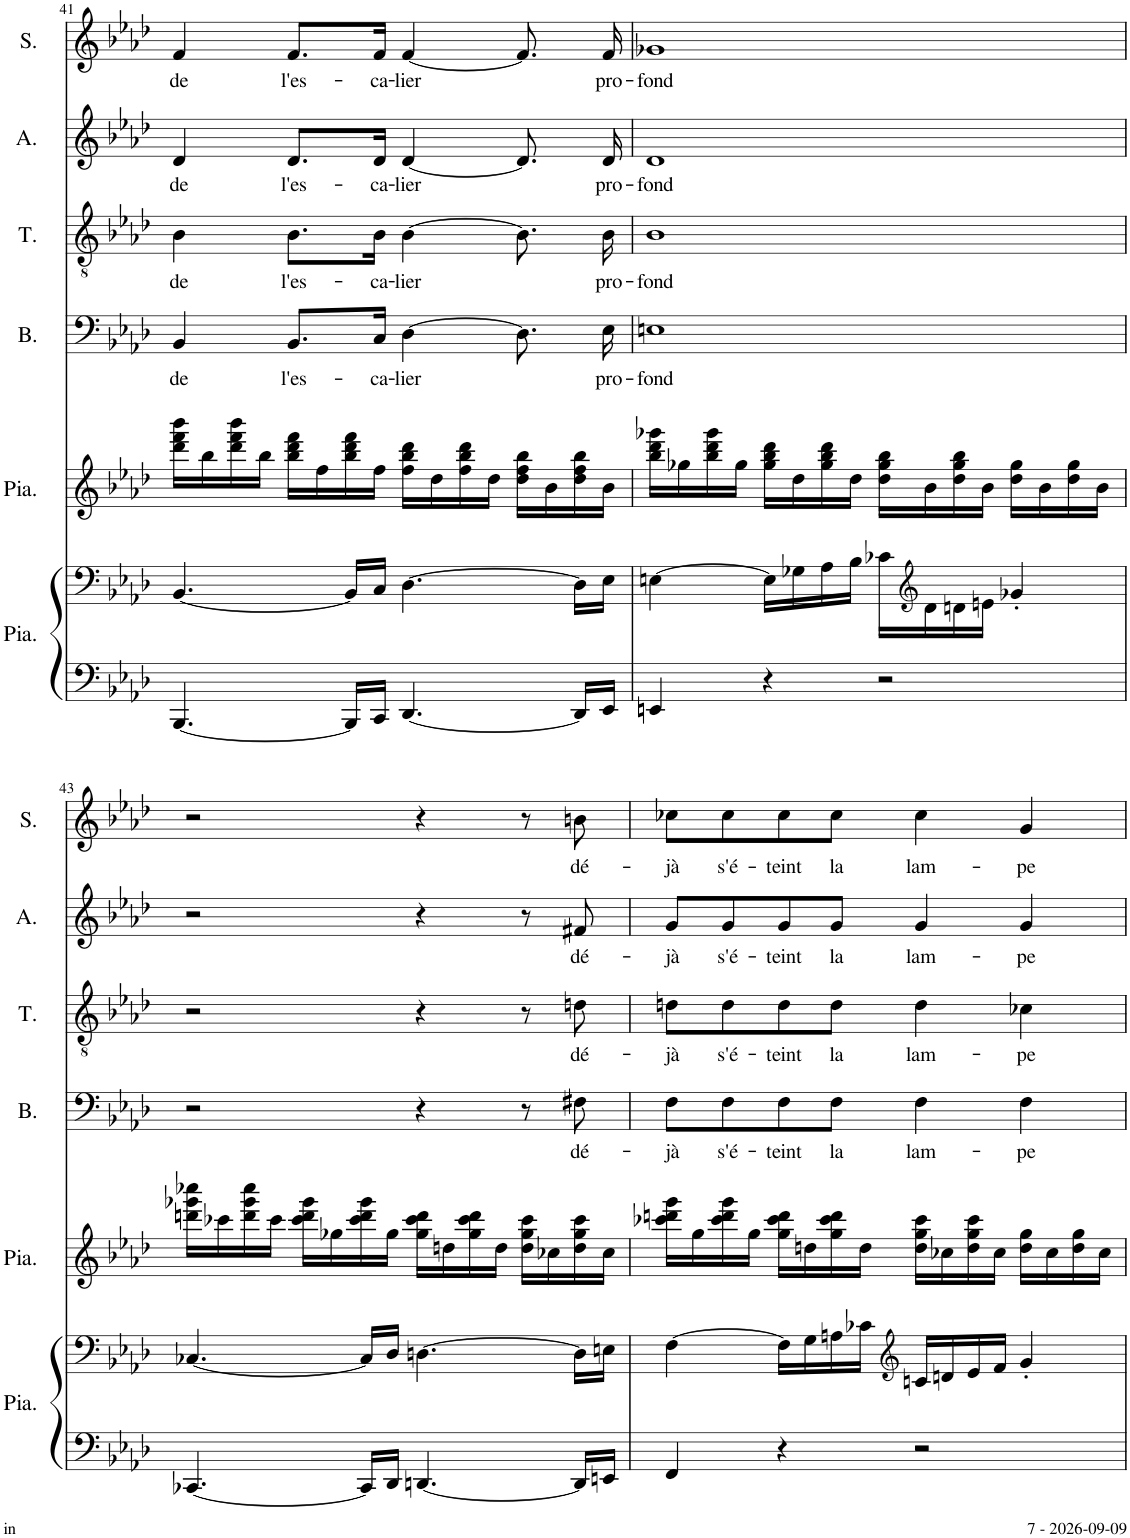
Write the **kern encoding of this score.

**kern	**kern	**kern	**kern	**text	**kern	**text	**kern	**text	**kern	**text
*part6	*part6	*part5	*part4	*part4	*part3	*part3	*part2	*part2	*part1	*part1
*staff7	*staff6	*staff5	*staff4	*staff4	*staff3	*staff3	*staff2	*staff2	*staff1	*staff1
*I"Piano, lower:	*	*I"Piano, upper:	*I"Bass	*	*I"Ténor	*	*I"Alto	*	*I"Soprano	*
*I'Pia.	*	*I'Pia.	*I'B.	*	*I'T.	*	*I'A.	*	*I'S.	*
!!LO:PB:g=z
*clefF4	*clefG2	*clefG2	*clefF4	*	*clefGv2	*	*clefG2	*	*clefG2	*
*k[b-e-a-d-]	*k[b-e-a-d-]	*k[b-e-a-d-]	*k[b-e-a-d-]	*	*k[b-e-a-d-]	*	*k[b-e-a-d-]	*	*k[b-e-a-d-]	*
*M4/4	*M4/4	*M4/4	*M4/4	*	*M4/4	*	*M4/4	*	*M4/4	*
=41	=41	=41	=41	=41	=41	=41	=41	=41	=41	=41
!	!	!	!	!LO:LY:b	!	!LO:LY:b	!	!LO:LY:b	!	!LO:LY:b
[4.BBB-/	[4.BB-/	16ddd-\ 16fff\ 16bbb-\LL	4BB-/	de	4B-\	de	4d-/	de	4f/	de
.	.	16bb-\	.	.	.	.	.	.	.	.
.	.	16ddd-\ 16fff\ 16bbb-\	.	.	.	.	.	.	.	.
.	.	16bb-\JJ	.	.	.	.	.	.	.	.
!	!	!	!	!LO:LY:b	!	!LO:LY:b	!	!LO:LY:b	!	!LO:LY:b
.	.	16bb-\ 16ddd-\ 16fff\LL	8.BB-/L	l'es-	8.B-\L	l'es-	8.d-/L	l'es-	8.f/L	l'es-
.	.	16ff\	.	.	.	.	.	.	.	.
16BBB-/LL]	16BB-/LL]	16bb-\ 16ddd-\ 16fff\	.	.	.	.	.	.	.	.
!	!	!	!	!LO:LY:b	!	!LO:LY:b	!	!LO:LY:b	!	!LO:LY:b
16CC/JJ	16C/JJ	16ff\JJ	16C/Jk	-ca-	16B-\Jk	-ca-	16d-/Jk	-ca-	16f/Jk	-ca-
!	!	!	!	!LO:LY:b	!	!LO:LY:b	!	!LO:LY:b	!	!LO:LY:b
[4.DD-/	[4.D-\	16ff\ 16bb-\ 16ddd-\LL	[4D-\	-lier	[4B-\	-lier	[4d-/	-lier	[4f/	-lier
.	.	16dd-\	.	.	.	.	.	.	.	.
.	.	16ff\ 16bb-\ 16ddd-\	.	.	.	.	.	.	.	.
.	.	16dd-\JJ	.	.	.	.	.	.	.	.
.	.	16dd-\ 16ff\ 16bb-\LL	8.D-\]	.	8.B-\]	.	8.d-/]	.	8.f/]	.
.	.	16b-\	.	.	.	.	.	.	.	.
16DD-/LL]	16D-\LL]	16dd-\ 16ff\ 16bb-\	.	.	.	.	.	.	.	.
!	!	!	!	!LO:LY:b	!	!LO:LY:b	!	!LO:LY:b	!	!LO:LY:b
16EE-/JJ	16E-\JJ	16b-\JJ	16E-\	pro-	16B-\	pro-	16d-/	pro-	16f/	pro-
=42	=42	=42	=42	=42	=42	=42	=42	=42	=42	=42
!	!	!	!	!LO:LY:b	!	!LO:LY:b	!	!LO:LY:b	!	!LO:LY:b
4EEn/	[4En\	16bb-\ 16ddd-\ 16ggg-X\LL	1En	-fond	1B-	-fond	1d-	-fond	1g-X	-fond
.	.	16gg-X\	.	.	.	.	.	.	.	.
.	.	16bb-\ 16ddd-\ 16ggg-\	.	.	.	.	.	.	.	.
.	.	16gg-\JJ	.	.	.	.	.	.	.	.
4r	16E\LL]	16gg-\ 16bb-\ 16ddd-\LL	.	.	.	.	.	.	.	.
.	16G-X\	16dd-\	.	.	.	.	.	.	.	.
.	16A-\	16gg-\ 16bb-\ 16ddd-\	.	.	.	.	.	.	.	.
.	16B-\JJ	16dd-\JJ	.	.	.	.	.	.	.	.
2r	16c-X\LL	16dd-\ 16gg-\ 16bb-\LL	.	.	.	.	.	.	.	.
*	*clefG2	*	*	*	*	*	*	*	*	*
.	16d-\	16b-\	.	.	.	.	.	.	.	.
.	16dn\	16dd-\ 16gg-\ 16bb-\	.	.	.	.	.	.	.	.
.	16en\JJ	16b-\JJ	.	.	.	.	.	.	.	.
.	4g-X'/	16dd-\ 16gg-\LL	.	.	.	.	.	.	.	.
.	.	16b-\	.	.	.	.	.	.	.	.
.	.	16dd-\ 16gg-\	.	.	.	.	.	.	.	.
.	.	16b-\JJ	.	.	.	.	.	.	.	.
!!LO:LB:g=z
=43	=43	=43	=43	=43	=43	=43	=43	=43	=43	=43
[4.CC-X/	[4.C-X/	16dddn\ 16ggg-X\ 16cccc-X\LL	2r	.	2r	.	2r	.	2r	.
.	.	16ccc-X\	.	.	.	.	.	.	.	.
.	.	16ddd\ 16ggg-\ 16cccc-\	.	.	.	.	.	.	.	.
.	.	16ccc-\JJ	.	.	.	.	.	.	.	.
.	.	16ccc-\ 16ddd\ 16ggg-\LL	.	.	.	.	.	.	.	.
.	.	16gg-X\	.	.	.	.	.	.	.	.
16CC-/LL]	16C-/LL]	16ccc-\ 16ddd\ 16ggg-\	.	.	.	.	.	.	.	.
16DD-/JJ	16D-/JJ	16gg-\JJ	.	.	.	.	.	.	.	.
[4.DDn/	[4.Dn\	16gg-\ 16ccc-\ 16ddd\LL	4r	.	4r	.	4r	.	4r	.
.	.	16ddn\	.	.	.	.	.	.	.	.
.	.	16gg-\ 16ccc-\ 16ddd\	.	.	.	.	.	.	.	.
.	.	16dd\JJ	.	.	.	.	.	.	.	.
.	.	16dd\ 16gg-\ 16ccc-\LL	8r	.	8r	.	8r	.	8r	.
.	.	16cc-X\	.	.	.	.	.	.	.	.
!	!	!	!	!LO:LY:b	!	!LO:LY:b	!	!LO:LY:b	!	!LO:LY:b
16DD/LL]	16D\LL]	16dd\ 16gg-\ 16ccc-\	8F#X\	dé-	8dn\	dé-	8f#X/	dé-	8bn\	dé-
16EEn/JJ	16En\JJ	16cc-\JJ	.	.	.	.	.	.	.	.
=44	=44	=44	=44	=44	=44	=44	=44	=44	=44	=44
!	!	!	!	!LO:LY:b	!	!LO:LY:b	!	!LO:LY:b	!	!LO:LY:b
4FF/	[4F\	16ccc-X\ 16dddn\ 16ggg\LL	8F\L	-jà	8dn\L	-jà	8g/L	-jà	8cc-X\L	-jà
.	.	16gg\	.	.	.	.	.	.	.	.
!	!	!	!	!LO:LY:b	!	!LO:LY:b	!	!LO:LY:b	!	!LO:LY:b
.	.	16ccc-\ 16ddd\ 16ggg\	8F\	s'é-	8d\	s'é-	8g/	s'é-	8cc-\	s'é-
.	.	16gg\JJ	.	.	.	.	.	.	.	.
!	!	!	!	!LO:LY:b	!	!LO:LY:b	!	!LO:LY:b	!	!LO:LY:b
4r	16F\LL]	16gg\ 16ccc-\ 16ddd\LL	8F\	-teint	8d\	-teint	8g/	-teint	8cc-\	-teint
.	16G\	16ddn\	.	.	.	.	.	.	.	.
!	!	!	!	!LO:LY:b	!	!LO:LY:b	!	!LO:LY:b	!	!LO:LY:b
.	16An\	16gg\ 16ccc-\ 16ddd\	8F\J	la	8d\J	la	8g/J	la	8cc-\J	la
.	16c-X\JJ	16dd\JJ	.	.	.	.	.	.	.	.
*	*clefG2	*	*	*	*	*	*	*	*	*
!	!	!	!	!LO:LY:b	!	!LO:LY:b	!	!LO:LY:b	!	!LO:LY:b
2r	16cn/LL	16dd\ 16gg\ 16ccc-\LL	4F\	lam-	4d\	lam-	4g/	lam-	4cc-\	lam-
.	16dn/	16cc-X\	.	.	.	.	.	.	.	.
.	16e-/	16dd\ 16gg\ 16ccc-\	.	.	.	.	.	.	.	.
.	16f/JJ	16cc-\JJ	.	.	.	.	.	.	.	.
!	!	!	!	!LO:LY:b	!	!LO:LY:b	!	!LO:LY:b	!	!LO:LY:b
.	4g'/	16dd\ 16gg\LL	4F\	-pe	4c-X\	-pe	4g/	-pe	4g/	-pe
.	.	16cc-\	.	.	.	.	.	.	.	.
.	.	16dd\ 16gg\	.	.	.	.	.	.	.	.
.	.	16cc-\JJ	.	.	.	.	.	.	.	.
=	=	=	=	=	=	=	=	=	=	=
*-	*-	*-	*-	*-	*-	*-	*-	*-	*-	*-
